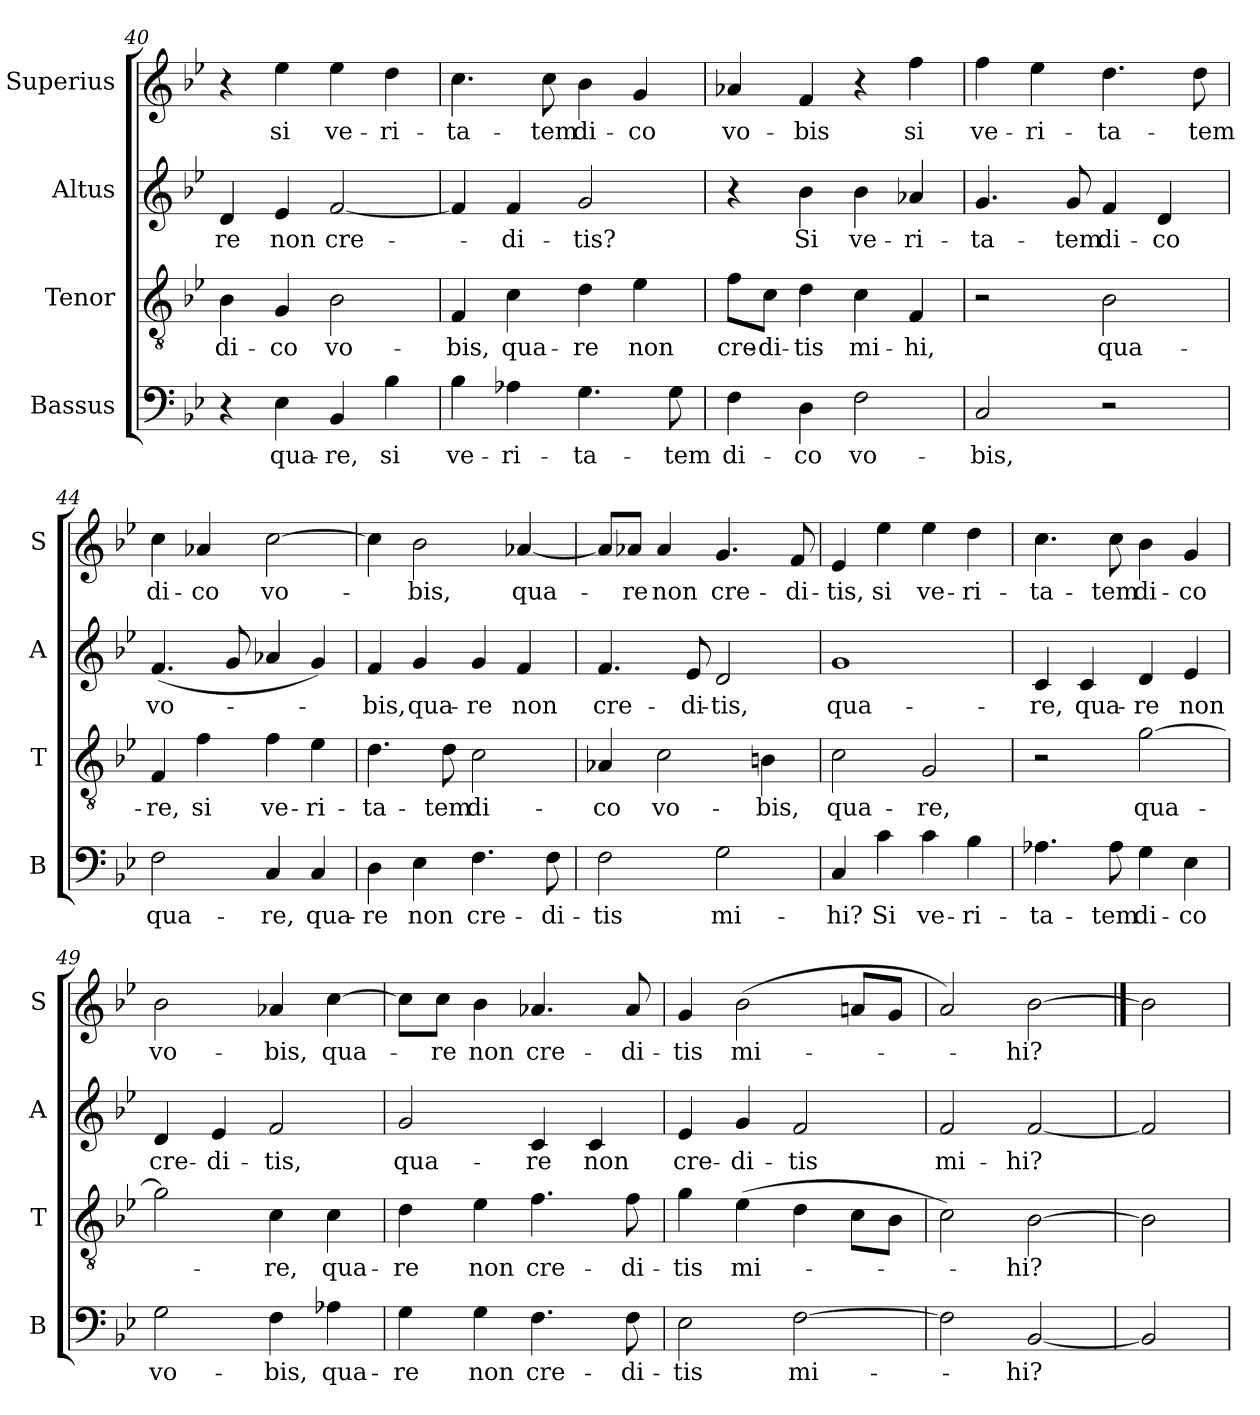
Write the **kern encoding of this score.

**kern	**text	**kern	**text	**kern	**text	**kern	**text
*part4	*part4	*part3	*part3	*part2	*part2	*part1	*part1
*staff4	*staff4	*staff3	*staff3	*staff2	*staff2	*staff1	*staff1
*I"Bassus	*	*I"Tenor	*	*I"Altus	*	*I"Superius	*
*I'B	*	*I'T	*	*I'A	*	*I'S	*
*clefF4	*	*clefGv2	*	*clefG2	*	*clefG2	*
*k[b-e-]	*	*k[b-e-]	*	*k[b-e-]	*	*k[b-e-]	*
*B-:	*	*B-:	*	*B-:	*	*B-:	*
=40	=40	=40	=40	=40	=40	=40	=40
!	!	!	!LO:LY:b:cj	!	!LO:LY:b:cj	!	!
4r	.	4B-\	di-	4d/	-re	4r	.
!	!LO:LY:b:cj	!	!LO:LY:b:cj	!	!LO:LY:b:cj	!	!LO:LY:b:cj
4E-\	qua-	4G/	-co	4e-/	non	4ee-\	si
!	!LO:LY:b:rj	!	!LO:LY:b:cj	!	!LO:LY:b	!	!LO:LY:b:cj
4BB-/	-re,	2B-\	vo-	[<2f/	cre-	4ee-\	ve-
!	!LO:LY:b:cj	!	!	!	!	!	!LO:LY:b:cj
4B-\	si	.	.	.	.	4dd\	-ri-
=41	=41	=41	=41	=41	=41	=41	=41
!	!LO:LY:b:cj	!	!LO:LY:b:cj	!	!	!	!LO:LY:b:cj
4B-\	ve-	4F/	-bis,	4f/]	.	4.cc\	-ta-
!	!LO:LY:b:cj	!	!LO:LY:b:cj	!	!LO:LY:b:cj	!	!
4A-X\	-ri-	4c\	qua-	4f/	-di-	.	.
!	!	!	!	!	!	!	!LO:LY:b:cj
.	.	.	.	.	.	8cc\	-tem
!	!LO:LY:b:cj	!	!LO:LY:b:cj	!	!LO:LY:b:cj	!	!LO:LY:b:cj
4.G\	-ta-	4d\	-re	2g/	-tis?	4b-\	di-
!	!	!	!LO:LY:b:cj	!	!	!	!LO:LY:b:cj
.	.	4e-\	non	.	.	4g/	-co
!	!LO:LY:b:cj	!	!	!	!	!	!
8G\	-tem	.	.	.	.	.	.
=42	=42	=42	=42	=42	=42	=42	=42
!	!LO:LY:b:cj	!	!LO:LY:b	!	!	!	!LO:LY:b:cj
4F\	di-	8f\L	cre-	4r	.	4a-X/	vo-
!	!	!	!LO:LY:b:cj	!	!	!	!
.	.	8c\J	-di-	.	.	.	.
!	!LO:LY:b:cj	!	!LO:LY:b:rj	!	!LO:LY:b:cj	!	!LO:LY:b:cj
4D\	-co	4d\	-tis	4b-\	Si	4f/	-bis
!	!LO:LY:b:cj	!	!LO:LY:b	!	!LO:LY:b:cj	!	!
2F\	vo-	4c\	mi-	4b-\	ve-	4r	.
!	!	!	!LO:LY:b:rj	!	!LO:LY:b:cj	!	!LO:LY:b:cj
.	.	4F/	-hi,	4a-X/	-ri-	4ff\	si
=43	=43	=43	=43	=43	=43	=43	=43
!	!LO:LY:b:cj	!	!	!	!LO:LY:b:cj	!	!LO:LY:b:cj
2C/	-bis,	2r	.	4.g/	-ta-	4ff\	ve-
!	!	!	!	!	!	!	!LO:LY:b:cj
.	.	.	.	.	.	4ee-\	-ri-
!	!	!	!	!	!LO:LY:b:cj	!	!
.	.	.	.	8g/	-tem	.	.
!	!	!	!LO:LY:b:cj	!	!LO:LY:b	!	!LO:LY:b:cj
2r	.	2B-\	qua-	4f/	di-	4.dd\	-ta-
!	!	!	!	!	!LO:LY:b:rj	!	!
.	.	.	.	4d/	-co	.	.
!	!	!	!	!	!	!	!LO:LY:b:cj
.	.	.	.	.	.	8dd>\	-tem
!!LO:LB:g=z
=44	=44	=44	=44	=44	=44	=44	=44
!	!LO:LY:b:cj	!	!LO:LY:b:cj	!	!LO:LY:b:cj	!	!LO:LY:b:cj
2F\	qua-	4F/	-re,	(<4.f/	vo-	4cc\	di-
!	!	!	!LO:LY:b:cj	!	!	!	!LO:LY:b:cj
.	.	4f\	si	.	.	4a-X/	-co
.	.	.	.	8g/	.	.	.
!	!LO:LY:b:cj	!	!LO:LY:b:cj	!	!	!	!LO:LY:b:cj
4C/	-re,	4f\	ve-	4a-X/	.	[>2cc\	vo-
!	!LO:LY:b:cj	!	!LO:LY:b:cj	!	!	!	!
4C/	qua-	4e-\	-ri-	4g/)	.	.	.
=45	=45	=45	=45	=45	=45	=45	=45
!	!LO:LY:b:cj	!	!LO:LY:b:cj	!	!LO:LY:b:cj	!	!
4D\	-re	4.d\	-ta-	4f/	-bis,	4cc\]	.
!	!LO:LY:b:cj	!	!	!	!LO:LY:b:cj	!	!LO:LY:b:cj
4E-\	non	.	.	4g/	qua-	2b-\	-bis,
!	!	!	!LO:LY:b:cj	!	!	!	!
.	.	8d\	-tem	.	.	.	.
!	!LO:LY:b:cj	!	!LO:LY:b:cj	!	!LO:LY:b:cj	!	!
4.F\	cre-	2c\	di-	4g/	-re	.	.
!	!	!	!	!	!LO:LY:b:cj	!	!LO:LY:b
.	.	.	.	4f/	non	[<4a-X/	qua-
!	!LO:LY:b:cj	!	!	!	!	!	!
8F\	-di-	.	.	.	.	.	.
=46	=46	=46	=46	=46	=46	=46	=46
!	!LO:LY:b:cj	!	!LO:LY:b:cj	!	!LO:LY:b:cj	!	!
2F\	-tis	4A-X/	-co	4.f/	cre-	8a-/L]	.
!	!	!	!	!	!	!	!LO:LY:b:cj
.	.	.	.	.	.	8a-X/J	-re
!	!	!	!LO:LY:b:cj	!	!	!	!LO:LY:b:cj
.	.	2c\	vo-	.	.	4a-/	non
!	!	!	!	!	!LO:LY:b	!	!
.	.	.	.	8e-/	-di-	.	.
!	!LO:LY:b:cj	!	!	!	!LO:LY:b:cj	!	!LO:LY:b:cj
2G\	mi-	.	.	2d/	-tis,	4.g/	cre-
!	!	!	!LO:LY:b:cj	!	!	!	!
.	.	4Bn\	-bis,	.	.	.	.
!	!	!	!	!	!	!	!LO:LY:b:cj
.	.	.	.	.	.	8f/	-di-
=47	=47	=47	=47	=47	=47	=47	=47
!	!LO:LY:b:cj	!	!LO:LY:b:cj	!	!LO:LY:b:cj	!	!LO:LY:b:cj
4C/	-hi?	2c\	qua-	1g	qua-	4e-/	-tis,
!	!LO:LY:b:cj	!	!	!	!	!	!LO:LY:b:cj
4c\	Si	.	.	.	.	4ee-\	si
!	!LO:LY:b:cj	!	!LO:LY:b:cj	!	!	!	!LO:LY:b:cj
4c\	ve-	2G/	-re,	.	.	4ee-\	ve-
!	!LO:LY:b:cj	!	!	!	!	!	!LO:LY:b:cj
4B-\	-ri-	.	.	.	.	4dd\	-ri-
!!LO:LB:g=z
=48	=48	=48	=48	=48	=48	=48	=48
!	!LO:LY:b:cj	!	!	!	!LO:LY:b:cj	!	!LO:LY:b:cj
4.A-X\	-ta-	2r	.	4c/	-re,	4.cc\	-ta-
!	!	!	!	!	!LO:LY:b:cj	!	!
.	.	.	.	4c/	qua-	.	.
!	!LO:LY:b:cj	!	!	!	!	!	!LO:LY:b:cj
8A-\	-tem	.	.	.	.	8cc\	-tem
!	!LO:LY:b:cj	!	!LO:LY:b	!	!LO:LY:b:cj	!	!LO:LY:b:cj
4G\	di-	[>2g\	qua-	4d/	-re	4b-\	di-
!	!LO:LY:b:cj	!	!	!	!LO:LY:b:cj	!	!LO:LY:b:cj
4E-\	-co	.	.	4e-/	non	4g/	-co
=49	=49	=49	=49	=49	=49	=49	=49
!	!LO:LY:b:cj	!	!	!	!LO:LY:b	!	!LO:LY:b:cj
2G\	vo-	2g\]	.	4d/	cre-	2b-\	vo-
!	!	!	!	!	!LO:LY:b:rj	!	!
.	.	.	.	4e-/	-di-	.	.
!	!LO:LY:b:cj	!	!LO:LY:b:cj	!	!LO:LY:b:cj	!	!LO:LY:b:cj
4F\	-bis,	4c\	-re,	2f/	-tis,	4a-X/	-bis,
!	!LO:LY:b:cj	!	!LO:LY:b:cj	!	!	!	!LO:LY:b
4A-X\	qua-	4c\	qua-	.	.	[>4cc\	qua-
=50	=50	=50	=50	=50	=50	=50	=50
!	!LO:LY:b:cj	!	!LO:LY:b:cj	!	!LO:LY:b:cj	!	!
4G\	-re	4d\	-re	2g/	qua-	8cc\L]	.
!	!	!	!	!	!	!	!LO:LY:b:cj
.	.	.	.	.	.	8cc\J	-re
!	!LO:LY:b:cj	!	!LO:LY:b:cj	!	!	!	!LO:LY:b:cj
4G\	non	4e-\	non	.	.	4b-\	non
!	!LO:LY:b:cj	!	!LO:LY:b:cj	!	!LO:LY:b:cj	!	!LO:LY:b:cj
4.F\	cre-	4.f\	cre-	4c/	-re	4.a-X/	cre-
!	!	!	!	!	!LO:LY:b:cj	!	!
.	.	.	.	4c/	non	.	.
!	!LO:LY:b:cj	!	!LO:LY:b:cj	!	!	!	!LO:LY:b:cj
8F\	-di-	8f\	-di-	.	.	8a-/	-di-
=51	=51	=51	=51	=51	=51	=51	=51
!	!LO:LY:b:cj	!	!LO:LY:b:cj	!	!LO:LY:b	!	!LO:LY:b:cj
2E-\	-tis	4g\	-tis	4e-/	cre-	4g/	-tis
!	!	!	!LO:LY:b	!	!LO:LY:b:rj	!	!LO:LY:b
.	.	(>4e-\	mi-	4g/	-di-	(<2b-\	mi-
!	!LO:LY:b	!	!	!	!LO:LY:b:cj	!	!
[>2F\	mi-	4d\	.	2f/	-tis	.	.
.	.	8c\L	.	.	.	8an/L	.
.	.	8B-\J	.	.	.	8g/J	.
=52	=52	=52	=52	=52	=52	=52	=52
!	!	!	!	!	!LO:LY:b:cj	!	!
2F\]	.	2c\)	.	2f/	mi-	2a/)	.
!	!LO:LY:b:cj	!	!LO:LY:b:cj	!	!LO:LY:b:cj	!	!LO:LY:b:cj
[2BB-	-hi?	[2B-	-hi?	[2f	-hi?	[2b-	-hi?
=53	==53	=53	==53	=53	==53	==53	==53
2BB-]	.	2B-]	.	2f]	.	2b-]	.
=	=	=	=	=	=	=	=
*-	*-	*-	*-	*-	*-	*-	*-
